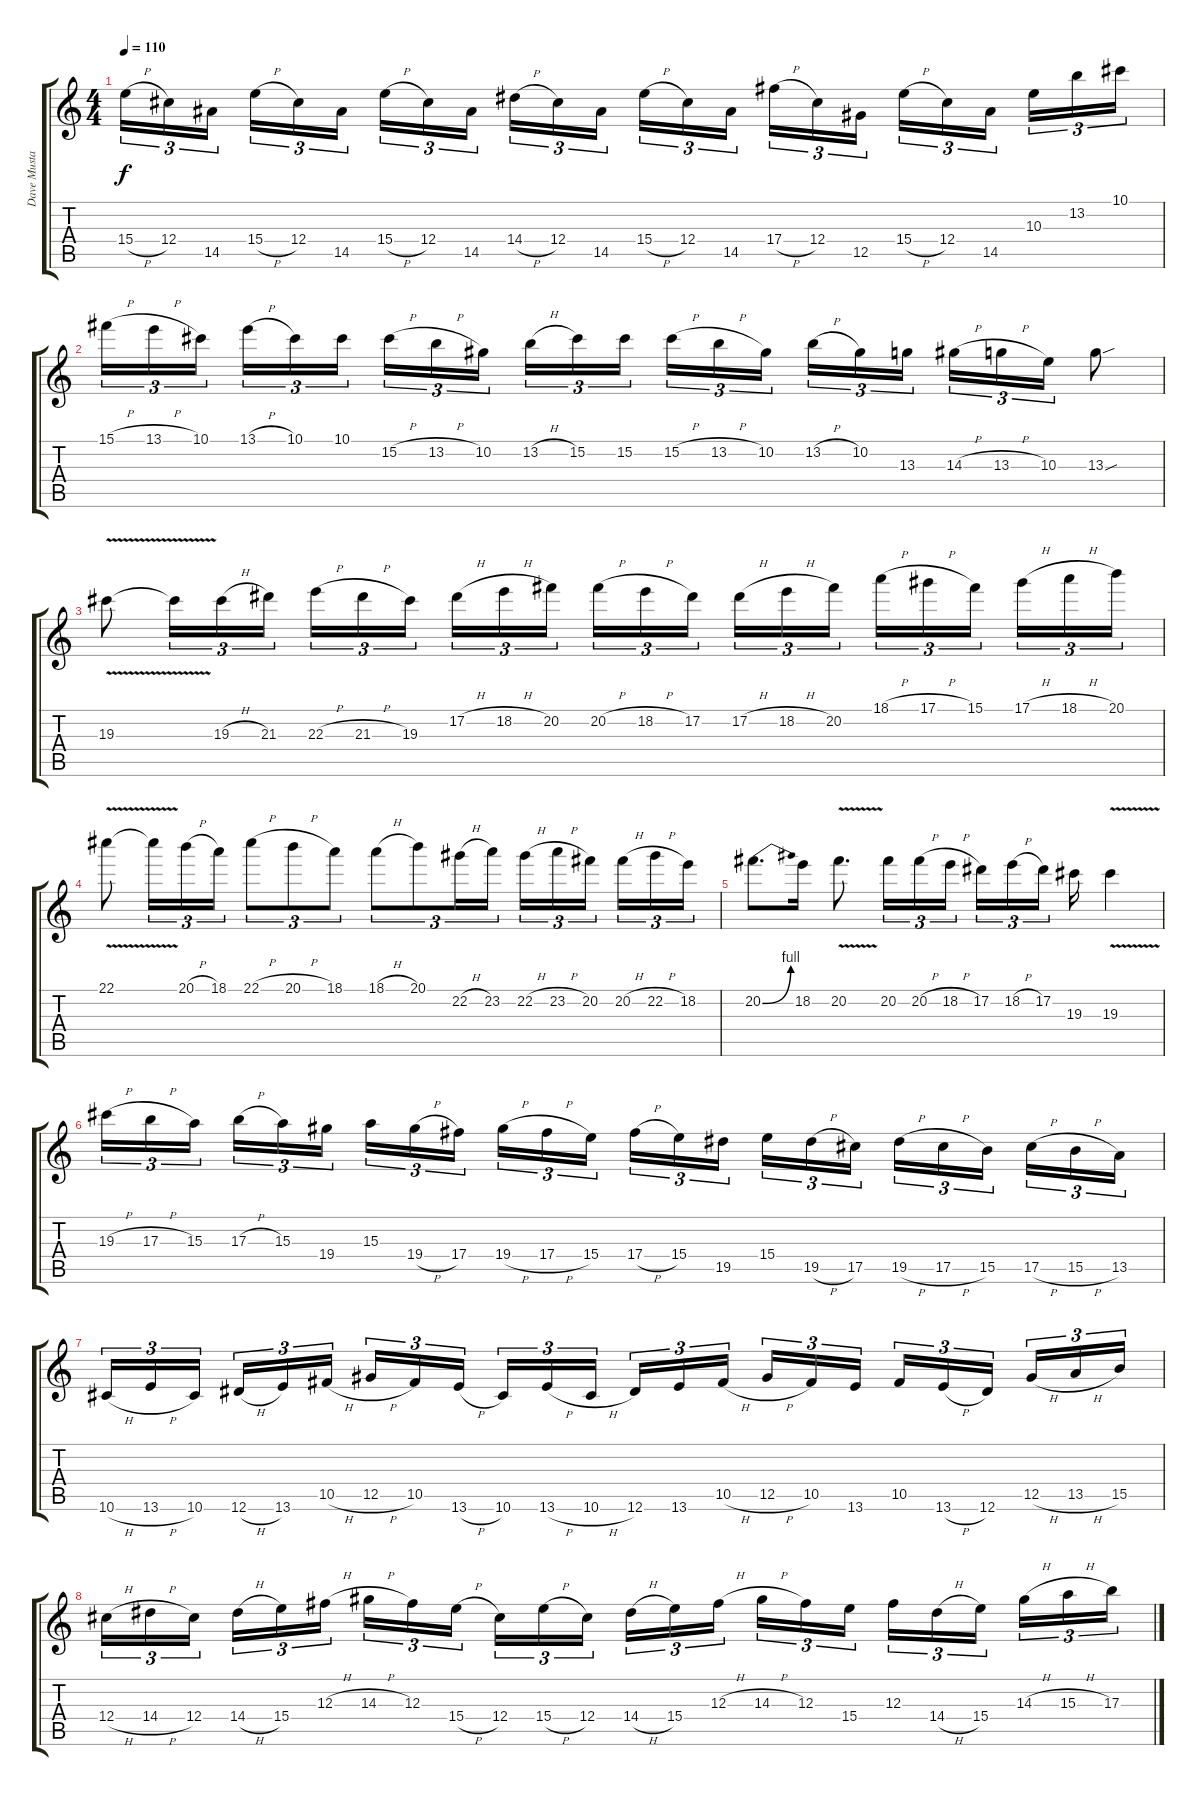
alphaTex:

\track ("Dave Mustaine" "Dave Musta") {instrument distortionguitar}
\staff {score tabs}
\tuning (Eb4 Bb3 Gb3 Db3 Ab2 Eb2) {hide}
\ts (4 4)
\tempo 110
\clef g2
\ks c
15.4{h}.16{tu (3 2) dy f} 12.4.16{tu (3 2)} 14.5.16{tu (3 2)} 15.4{h}.16{tu (3 2)} 12.4.16{tu (3 2)} 14.5.16{tu (3 2)} 15.4{h}.16{tu (3 2)} 12.4.16{tu (3 2)} 14.5.16{tu (3 2)} 14.4{h}.16{tu (3 2)} 12.4.16{tu (3 2)} 14.5.16{tu (3 2)} 15.4{h}.16{tu (3 2)} 12.4.16{tu (3 2)} 14.5.16{tu (3 2)} 17.4{h}.16{tu (3 2)} 12.4.16{tu (3 2)} 12.5.16{tu (3 2)} 15.4{h}.16{tu (3 2)} 12.4.16{tu (3 2)} 14.5.16{tu (3 2)} 10.3.16{tu (3 2)} 13.2.16{tu (3 2)} 10.1.16{tu (3 2)} |
15.1{h}.16{tu (3 2)} 13.1{h}.16{tu (3 2)} 10.1.16{tu (3 2)} 13.1{h}.16{tu (3 2)} 10.1.16{tu (3 2)} 10.1.16{tu (3 2)} 15.2{h}.16{tu (3 2)} 13.2{h}.16{tu (3 2)} 10.2.16{tu (3 2)} 13.2{h}.16{tu (3 2)} 15.2.16{tu (3 2)} 15.2.16{tu (3 2)} 15.2{h}.16{tu (3 2)} 13.2{h}.16{tu (3 2)} 10.2.16{tu (3 2)} 13.2{h}.16{tu (3 2)} 10.2.16{tu (3 2)} 13.3.16{tu (3 2)} 14.3{h}.16{tu (3 2)} 13.3{h}.16{tu (3 2)} 10.3.16{tu (3 2)} 13.3{sou}.8 |
19.3{v}.8 19.3{t}.16{tu (3 2)} 19.3{h}.16{tu (3 2)} 21.3.16{tu (3 2)} 22.3{h}.16{tu (3 2)} 21.3{h}.16{tu (3 2)} 19.3.16{tu (3 2)} 17.2{h}.16{tu (3 2)} 18.2{h}.16{tu (3 2)} 20.2.16{tu (3 2)} 20.2{h}.16{tu (3 2)} 18.2{h}.16{tu (3 2)} 17.2.16{tu (3 2)} 17.2{h}.16{tu (3 2)} 18.2{h}.16{tu (3 2)} 20.2.16{tu (3 2)} 18.1{h}.16{tu (3 2)} 17.1{h}.16{tu (3 2)} 15.1.16{tu (3 2)} 17.1{h}.16{tu (3 2)} 18.1{h}.16{tu (3 2)} 20.1.16{tu (3 2)} |
22.1{v}.8 22.1{t}.16{tu (3 2)} 20.1{h}.16{tu (3 2)} 18.1.16{tu (3 2)} 22.1{h}.8{tu (3 2)} 20.1{h}.8{tu (3 2)} 18.1.8{tu (3 2)} 18.1{h}.8{tu (3 2)} 20.1.8{tu (3 2)} 22.2{h}.16{tu (3 2)} 23.2.16{tu (3 2)} 22.2{h}.16{tu (3 2)} 23.2{h}.16{tu (3 2)} 20.2.16{tu (3 2)} 20.2{h}.16{tu (3 2)} 22.2{h}.16{tu (3 2)} 18.2.16{tu (3 2)} |
20.2{be (bend 0 0 60 4)}.8{d} 18.2.16 20.2{v}.8{d} 20.2.16{tu (3 2)} 20.2{h}.16{tu (3 2)} 18.2{h}.16{tu (3 2)} 17.2.16{tu (3 2)} 18.2{h}.16{tu (3 2)} 17.2.16{tu (3 2)} 19.3.16 19.3{v}.4 |
19.3{h}.16{tu (3 2)} 17.3{h}.16{tu (3 2)} 15.3.16{tu (3 2)} 17.3{h}.16{tu (3 2)} 15.3.16{tu (3 2)} 19.4.16{tu (3 2)} 15.3.16{tu (3 2)} 19.4{h}.16{tu (3 2)} 17.4.16{tu (3 2)} 19.4{h}.16{tu (3 2)} 17.4{h}.16{tu (3 2)} 15.4.16{tu (3 2)} 17.4{h}.16{tu (3 2)} 15.4.16{tu (3 2)} 19.5.16{tu (3 2)} 15.4.16{tu (3 2)} 19.5{h}.16{tu (3 2)} 17.5.16{tu (3 2)} 19.5{h}.16{tu (3 2)} 17.5{h}.16{tu (3 2)} 15.5.16{tu (3 2)} 17.5{h}.16{tu (3 2)} 15.5{h}.16{tu (3 2)} 13.5.16{tu (3 2)} |
10.6{h}.16{tu (3 2)} 13.6{h}.16{tu (3 2)} 10.6.16{tu (3 2)} 12.6{h}.16{tu (3 2)} 13.6.16{tu (3 2)} 10.5{h}.16{tu (3 2)} 12.5{h}.16{tu (3 2)} 10.5.16{tu (3 2)} 13.6{h}.16{tu (3 2)} 10.6.16{tu (3 2)} 13.6{h}.16{tu (3 2)} 10.6{h}.16{tu (3 2)} 12.6.16{tu (3 2)} 13.6.16{tu (3 2)} 10.5{h}.16{tu (3 2)} 12.5{h}.16{tu (3 2)} 10.5.16{tu (3 2)} 13.6.16{tu (3 2)} 10.5.16{tu (3 2)} 13.6{h}.16{tu (3 2)} 12.6.16{tu (3 2)} 12.5{h}.16{tu (3 2)} 13.5{h}.16{tu (3 2)} 15.5.16{tu (3 2)} |
12.4{h}.16{tu (3 2)} 14.4{h}.16{tu (3 2)} 12.4.16{tu (3 2)} 14.4{h}.16{tu (3 2)} 15.4.16{tu (3 2)} 12.3{h}.16{tu (3 2)} 14.3{h}.16{tu (3 2)} 12.3.16{tu (3 2)} 15.4{h}.16{tu (3 2)} 12.4.16{tu (3 2)} 15.4{h}.16{tu (3 2)} 12.4.16{tu (3 2)} 14.4{h}.16{tu (3 2)} 15.4.16{tu (3 2)} 12.3{h}.16{tu (3 2)} 14.3{h}.16{tu (3 2)} 12.3.16{tu (3 2)} 15.4.16{tu (3 2)} 12.3.16{tu (3 2)} 14.4{h}.16{tu (3 2)} 15.4.16{tu (3 2)} 14.3{h}.16{tu (3 2)} 15.3{h}.16{tu (3 2)} 17.3.16{tu (3 2)}
